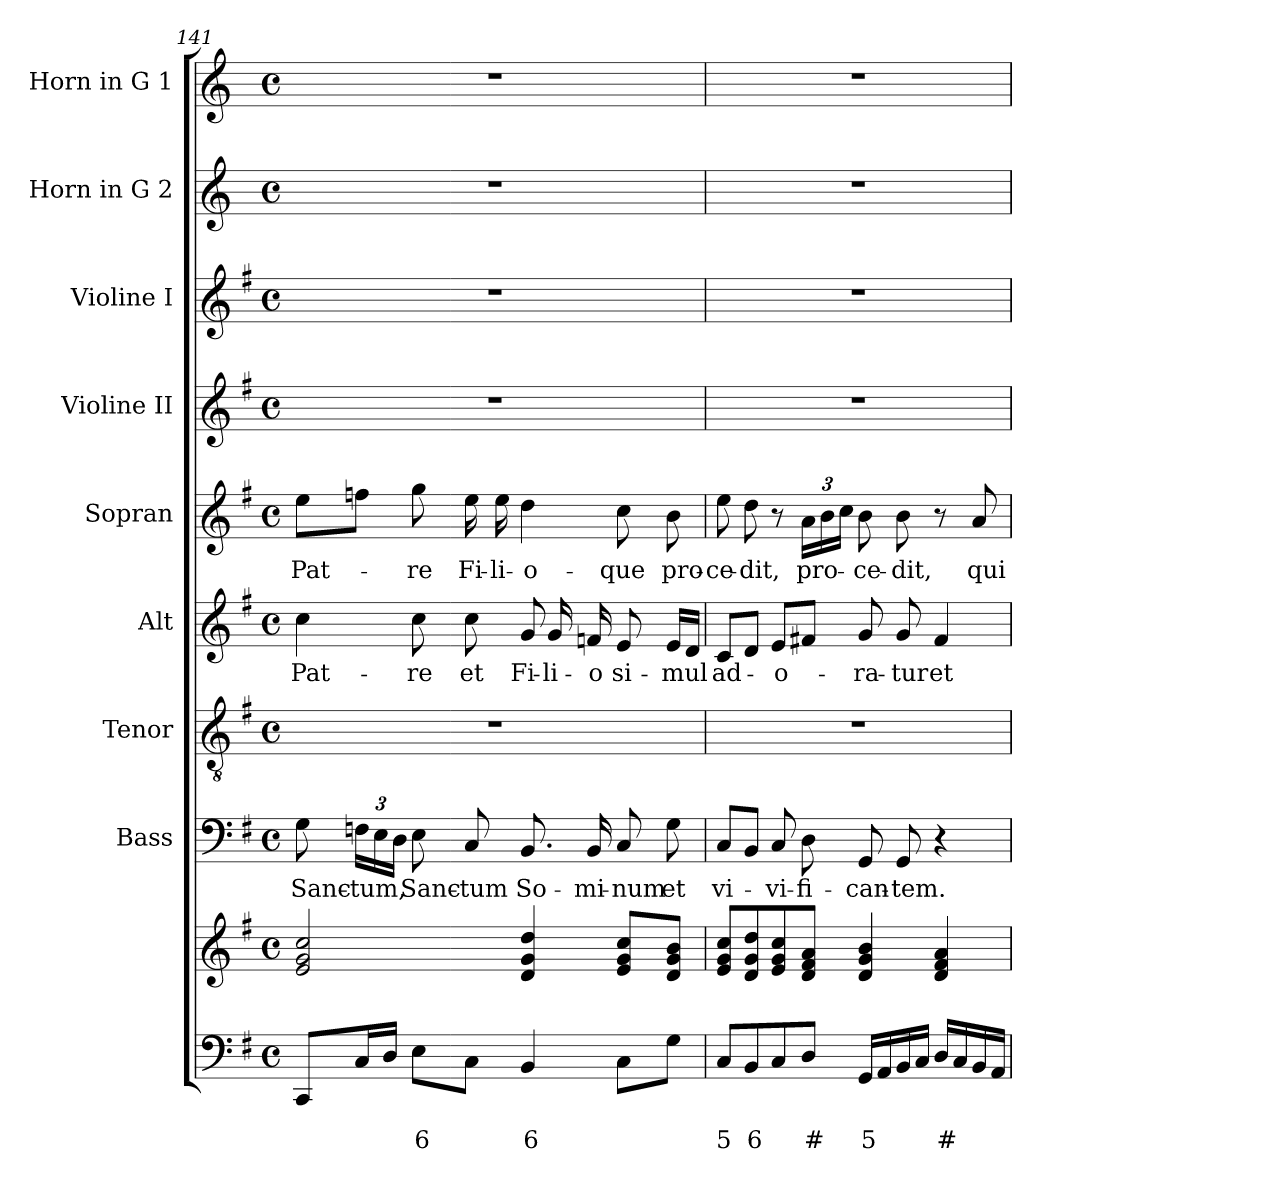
**kern	**text	**text	**kern	**kern	**text	**kern	**kern	**text	**kern	**text	**kern	**kern	**kern	**kern
*part9	*part9	*part9	*part9	*part8	*part8	*part7	*part6	*part6	*part5	*part5	*part4	*part3	*part2	*part1
*staff10	*staff10	*staff10	*staff9	*staff8	*staff8	*staff7	*staff6	*staff6	*staff5	*staff5	*staff4	*staff3	*staff2	*staff1
*	*	*	*	*I"Bass	*	*I"Tenor	*I"Alt	*	*I"Sopran	*	*I"Violine II	*I"Violine I	*I"Horn in G 2	*I"Horn in G 1
*	*	*	*	*I'B.	*	*I'T.	*I'A.	*	*I'S.	*	*I'Vl. II	*I'Vl. I	*	*
*clefF4	*	*	*clefG2	*clefF4	*	*clefGv2	*clefG2	*	*clefG2	*	*clefG2	*clefG2	*clefG2	*clefG2
*	*	*	*	*	*	*	*	*	*	*	*	*	*ITrd3c5	*ITrd3c5
*k[f#]	*	*	*k[f#]	*k[f#]	*	*k[f#]	*k[f#]	*	*k[f#]	*	*k[f#]	*k[f#]	*k[f#]	*k[f#]
*G:	*	*	*G:	*G:	*	*G:	*G:	*	*G:	*	*G:	*G:	*G:	*G:
*M4/4	*	*	*M4/4	*M4/4	*	*M4/4	*M4/4	*	*M4/4	*	*M4/4	*M4/4	*M4/4	*M4/4
*met(c)	*	*	*met(c)	*met(c)	*	*met(c)	*met(c)	*	*met(c)	*	*met(c)	*met(c)	*met(c)	*met(c)
=141	=141	=141	=141	=141	=141	=141	=141	=141	=141	=141	=141	=141	=141	=141
!	!	!	!	!	!LO:LY:b	!	!	!LO:LY:b	!	!LO:LY:b	!	!	!	!
8CC/L	.	.	2e/ 2g/ 2cc/	8G\	Sanc-	1r	4cc\	Pat-	8ee\L	Pat-	1r	1r	1r	1r
!	!	!	!	!	!LO:LY:b	!	!	!	!	!	!	!	!	!
16C/L	.	.	.	24Fn\LL	-tum,	.	.	.	8ffn\J	.	.	.	.	.
.	.	.	.	24E\	.	.	.	.	.	.	.	.	.	.
16D/JJ	.	.	.	.	.	.	.	.	.	.	.	.	.	.
.	.	.	.	24D\JJ	.	.	.	.	.	.	.	.	.	.
!	!	!LO:LY:b	!	!	!LO:LY:b	!	!	!LO:LY:b	!	!LO:LY:b	!	!	!	!
8E\L	.	6	.	8E\	Sanc-	.	8cc\	-re	8gg\	-re	.	.	.	.
!	!	!	!	!	!LO:LY:b	!	!	!LO:LY:b	!	!LO:LY:b	!	!	!	!
8C\J	.	.	.	8C/	-tum	.	8cc\	et	16ee\	Fi-	.	.	.	.
!	!	!	!	!	!	!	!	!	!	!LO:LY:b	!	!	!	!
.	.	.	.	.	.	.	.	.	16ee\	-li-	.	.	.	.
!	!	!LO:LY:b	!	!	!LO:LY:b	!	!	!LO:LY:b	!	!LO:LY:b	!	!	!	!
4BB/	.	6	4d/ 4g/ 4dd/	8.BB/	So-	.	8g/	Fi-	4dd\	-o-	.	.	.	.
!	!	!	!	!	!	!	!	!LO:LY:b	!	!	!	!	!	!
.	.	.	.	.	.	.	16g/	-li-	.	.	.	.	.	.
!	!	!	!	!	!LO:LY:b	!	!	!LO:LY:b	!	!	!	!	!	!
.	.	.	.	16BB/	-mi-	.	16fn/	-o	.	.	.	.	.	.
!	!	!	!	!	!LO:LY:b	!	!	!LO:LY:b	!	!LO:LY:b	!	!	!	!
8C\L	.	.	8e/ 8g/ 8cc/L	8C/	-num	.	8e/	si-	8cc\	-que	.	.	.	.
!	!	!	!	!	!LO:LY:b	!	!	!LO:LY:b	!	!LO:LY:b	!	!	!	!
8G\J	.	.	8d/ 8g/ 8b/J	8G\	et	.	16e/LL	-mul	8b\	pro-	.	.	.	.
.	.	.	.	.	.	.	16d/JJ	.	.	.	.	.	.	.
!!LO:LB:g=z
=142	=142	=142	=142	=142	=142	=142	=142	=142	=142	=142	=142	=142	=142	=142
!	!	!LO:LY:b	!	!	!LO:LY:b	!	!	!LO:LY:b	!	!LO:LY:b	!	!	!	!
8C/L	.	5	8e/ 8g/ 8cc/L	8C/L	vi-	1r	8c/L	ad-	8ee\	-ce-	1r	1r	1r	1r
!	!	!LO:LY:b	!	!	!	!	!	!	!	!LO:LY:b	!	!	!	!
8BB/	.	6	8d/ 8g/ 8dd/	8BB/J	.	.	8d/J	.	8dd\	-dit,	.	.	.	.
!	!	!	!	!	!LO:LY:b	!	!	!LO:LY:b	!	!	!	!	!	!
8C/	.	.	8e/ 8g/ 8cc/	8C/	-vi-	.	8e/L	-o-	8r	.	.	.	.	.
!	!	!LO:LY:b	!	!	!LO:LY:b	!	!	!	!	!LO:LY:b	!	!	!	!
8D/J	.	#	8d/ 8f#/ 8a/J	8D\	-fi-	.	8f#X/J	.	24a\LL	pro-	.	.	.	.
.	.	.	.	.	.	.	.	.	24b\	.	.	.	.	.
.	.	.	.	.	.	.	.	.	24cc\JJ	.	.	.	.	.
!	!	!LO:LY:b	!	!	!LO:LY:b	!	!	!LO:LY:b	!	!LO:LY:b	!	!	!	!
16GG/LL	.	5	4d/ 4g/ 4b/	8GG/	-can-	.	8g/	-ra-	8b\	-ce-	.	.	.	.
16AA/	.	.	.	.	.	.	.	.	.	.	.	.	.	.
!	!	!LO:LY:b	!	!	!LO:LY:b	!	!	!LO:LY:b	!	!LO:LY:b	!	!	!	!
16BB/	.	_	.	8GG/	-tem.	.	8g/	-tur	8b\	-dit,	.	.	.	.
16C/JJ	.	.	.	.	.	.	.	.	.	.	.	.	.	.
!	!	!LO:LY:b	!	!	!	!	!	!LO:LY:b	!	!	!	!	!	!
16D/LL	.	#	4d/ 4f#/ 4a/	4r	.	.	4f#/	et	8r	.	.	.	.	.
16C/	.	.	.	.	.	.	.	.	.	.	.	.	.	.
!	!	!LO:LY:b	!	!	!	!	!	!	!	!LO:LY:b	!	!	!	!
16BB/	.	_	.	.	.	.	.	.	8a/	qui	.	.	.	.
16AA/JJ	.	.	.	.	.	.	.	.	.	.	.	.	.	.
=	=	=	=	=	=	=	=	=	=	=	=	=	=	=
*-	*-	*-	*-	*-	*-	*-	*-	*-	*-	*-	*-	*-	*-	*-
